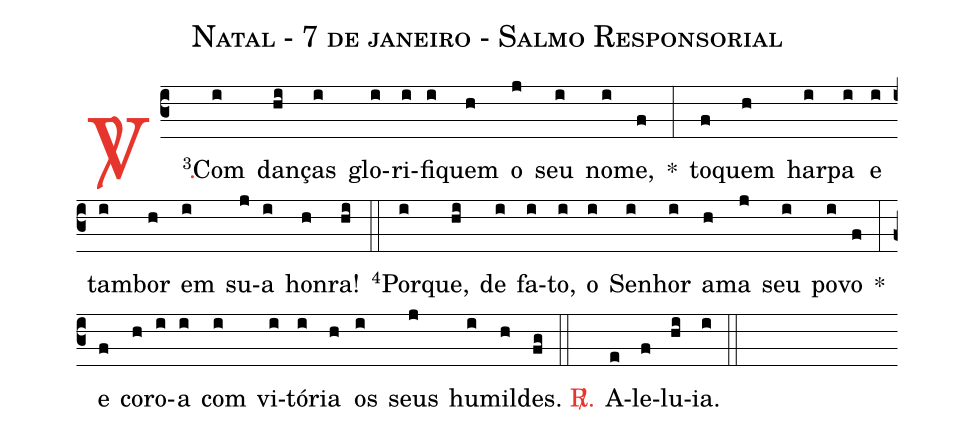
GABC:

name: Natal - 7 de janeiro - Salmo Responsorial;
%%
(c3)

<c><sp>V/</sp>.</c>() <v>\VSup{3}</v>Com(i) dan(hi)ças(i) glo(i)ri(i)fi(i)quem(h) o(j) seu(i) no(i)me,(f) *(:)
to(f)quem(h) har(i)pa(i) e(i) tam(i)bor(h) em(i) su(j)a(i) hon(h)ra!(hi)

(::)

<v>\VSup{4}</v>Por(i)que,(hi) de(i) fa(i)to,(i) o(i) Se(i)nhor(i) a(h)ma(j) seu(i) po(i)vo(f) *(:)
e(f) co(h)ro(i)a(i) com(i) vi(i)tó(i)ria(h) os(i) seus(j) hu(i)mil(h)des.(fg)

(::)

<c><sp>R/</sp>.</c>() A(e)le(f)lu(hi)ia.(i)

(::)
